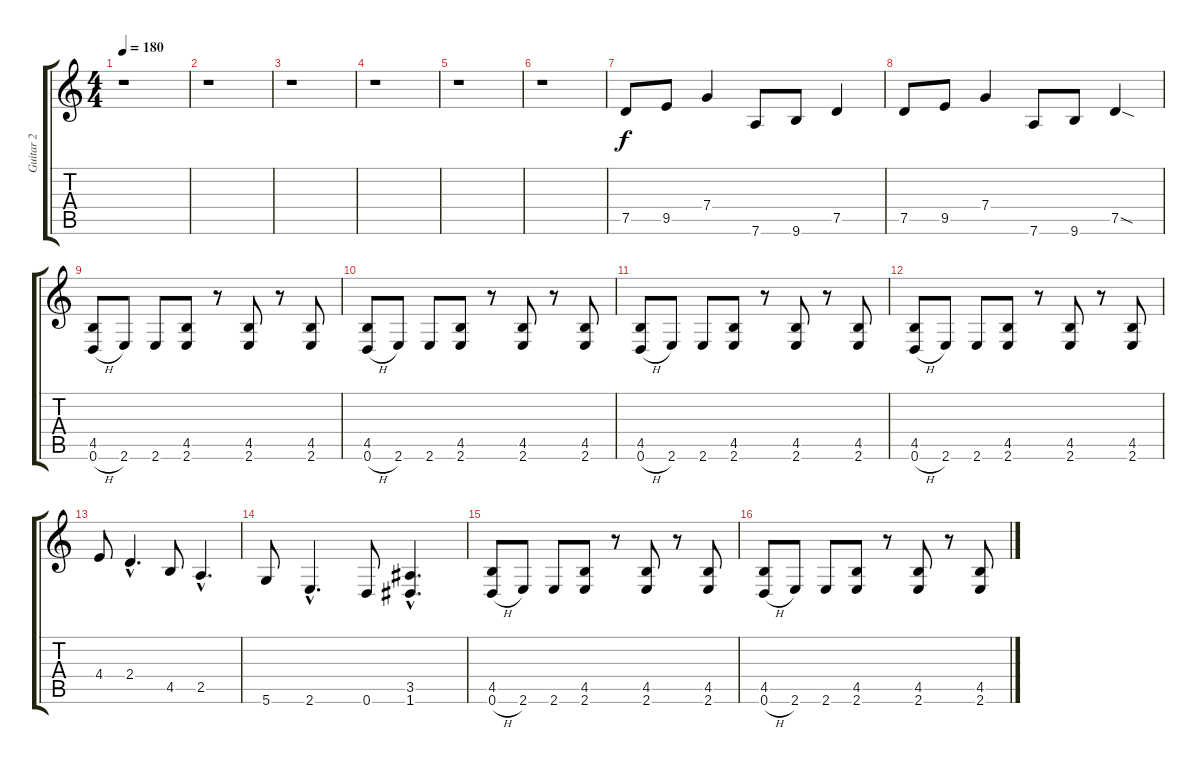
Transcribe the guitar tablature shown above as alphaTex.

\track ("Guitar 2" "Guitar 2") {instrument distortionguitar}
\staff {score tabs}
\tuning (D4 A3 F3 C3 G2 D2) {hide}
\ts (4 4)
\tempo 180
\clef g2
\ks c
r.1{dy f} |
r.1 |
r.1 |
r.1 |
r.1 |
r.1 |
7.5.8 9.5.8 7.4.4 7.6.8 9.6.8 7.5.4 |
7.5.8 9.5.8 7.4.4 7.6.8 9.6.8 7.5{sod}.4 |
(4.5 0.6{h}).8 2.6.8 2.6.8 (4.5 2.6).8 r.8 (4.5 2.6).8 r.8 (4.5 2.6).8 |
(4.5 0.6{h}).8 2.6.8 2.6.8 (4.5 2.6).8 r.8 (4.5 2.6).8 r.8 (4.5 2.6).8 |
(4.5 0.6{h}).8 2.6.8 2.6.8 (4.5 2.6).8 r.8 (4.5 2.6).8 r.8 (4.5 2.6).8 |
(4.5 0.6{h}).8 2.6.8 2.6.8 (4.5 2.6).8 r.8 (4.5 2.6).8 r.8 (4.5 2.6).8 |
4.4.8 2.4{hac}.4{d} 4.5.8 2.5{hac}.4{d} |
5.6.8 2.6{hac}.4{d} 0.6.8 (3.5{hac} 1.6{hac}).4{d} |
(4.5 0.6{h}).8 2.6.8 2.6.8 (4.5 2.6).8 r.8 (4.5 2.6).8 r.8 (4.5 2.6).8 |
(4.5 0.6{h}).8 2.6.8 2.6.8 (4.5 2.6).8 r.8 (4.5 2.6).8 r.8 (4.5 2.6).8
